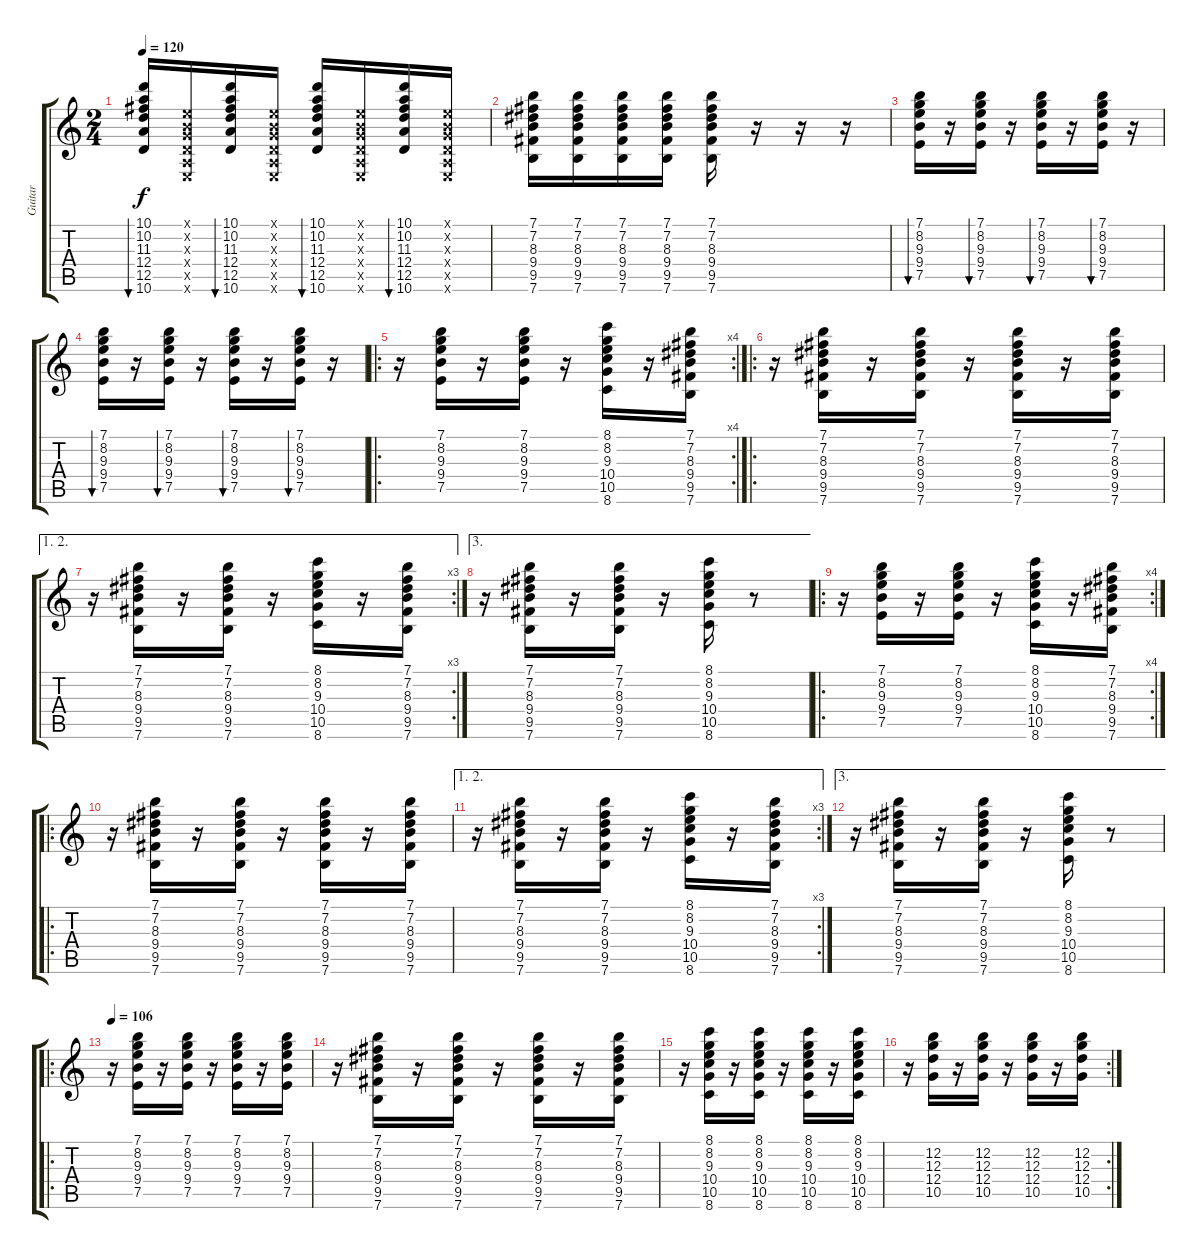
\track ("Guitar" "Guitar") {instrument acousticguitarnylon}
\staff {score tabs}
\tuning (E4 B3 G3 D3 A2 E2) {hide}
\ts (2 4)
\tempo 120
\clef g2
\ks c
(10.1 10.2 11.3 12.4 12.5 10.6).16{bu 30 dy f} (0.1{x} 0.2{x} 0.3{x} 0.4{x} 0.5{x} 0.6{x}).16 (10.1 10.2 11.3 12.4 12.5 10.6).16{bu 30} (0.1{x} 0.2{x} 0.3{x} 0.4{x} 0.5{x} 0.6{x}).16 (10.1 10.2 11.3 12.4 12.5 10.6).16{bu 30} (0.1{x} 0.2{x} 0.3{x} 0.4{x} 0.5{x} 0.6{x}).16 (10.1 10.2 11.3 12.4 12.5 10.6).16{bu 30} (0.1{x} 0.2{x} 0.3{x} 0.4{x} 0.5{x} 0.6{x}).16 |
(7.1 7.2 8.3 9.4 9.5 7.6).16 (7.1 7.2 8.3 9.4 9.5 7.6).16 (7.1 7.2 8.3 9.4 9.5 7.6).16 (7.1 7.2 8.3 9.4 9.5 7.6).16 (7.1 7.2 8.3 9.4 9.5 7.6).16 r.16 r.16 r.16 |
(7.1 8.2 9.3 9.4 7.5).16{bu 30} r.16 (7.1 8.2 9.3 9.4 7.5).16{bu 30} r.16 (7.1 8.2 9.3 9.4 7.5).16{bu 30} r.16 (7.1 8.2 9.3 9.4 7.5).16{bu 30} r.16 |
(7.1 8.2 9.3 9.4 7.5).16{bu 30} r.16 (7.1 8.2 9.3 9.4 7.5).16{bu 30} r.16 (7.1 8.2 9.3 9.4 7.5).16{bu 30} r.16 (7.1 8.2 9.3 9.4 7.5).16{bu 30} r.16 |
\ro
\rc 4
r.16 (7.1 8.2 9.3 9.4 7.5).16 r.16 (7.1 8.2 9.3 9.4 7.5).16 r.16 (8.1 8.2 9.3 10.4 10.5 8.6).16 r.16 (7.1 7.2 8.3 9.4 9.5 7.6).16 |
\ro
r.16 (7.1 7.2 8.3 9.4 9.5 7.6).16 r.16 (7.1 7.2 8.3 9.4 9.5 7.6).16 r.16 (7.1 7.2 8.3 9.4 9.5 7.6).16 r.16 (7.1 7.2 8.3 9.4 9.5 7.6).16 |
\ae (1 2)
\rc 3
r.16 (7.1 7.2 8.3 9.4 9.5 7.6).16 r.16 (7.1 7.2 8.3 9.4 9.5 7.6).16 r.16 (8.1 8.2 9.3 10.4 10.5 8.6).16 r.16 (7.1 7.2 8.3 9.4 9.5 7.6).16 |
\ae 3
r.16 (7.1 7.2 8.3 9.4 9.5 7.6).16 r.16 (7.1 7.2 8.3 9.4 9.5 7.6).16 r.16 (8.1 8.2 9.3 10.4 10.5 8.6).16 r.8 |
\ro
\rc 4
r.16 (7.1 8.2 9.3 9.4 7.5).16 r.16 (7.1 8.2 9.3 9.4 7.5).16 r.16 (8.1 8.2 9.3 10.4 10.5 8.6).16 r.16 (7.1 7.2 8.3 9.4 9.5 7.6).16 |
\ro
r.16 (7.1 7.2 8.3 9.4 9.5 7.6).16 r.16 (7.1 7.2 8.3 9.4 9.5 7.6).16 r.16 (7.1 7.2 8.3 9.4 9.5 7.6).16 r.16 (7.1 7.2 8.3 9.4 9.5 7.6).16 |
\ae (1 2)
\rc 3
r.16 (7.1 7.2 8.3 9.4 9.5 7.6).16 r.16 (7.1 7.2 8.3 9.4 9.5 7.6).16 r.16 (8.1 8.2 9.3 10.4 10.5 8.6).16 r.16 (7.1 7.2 8.3 9.4 9.5 7.6).16 |
\ae 3
r.16 (7.1 7.2 8.3 9.4 9.5 7.6).16 r.16 (7.1 7.2 8.3 9.4 9.5 7.6).16 r.16 (8.1 8.2 9.3 10.4 10.5 8.6).16 r.8 |
\ro
\tempo 106
r.16 (7.1 8.2 9.3 9.4 7.5).16 r.16 (7.1 8.2 9.3 9.4 7.5).16 r.16 (7.1 8.2 9.3 9.4 7.5).16 r.16 (7.1 8.2 9.3 9.4 7.5).16 |
r.16 (7.1 7.2 8.3 9.4 9.5 7.6).16 r.16 (7.1 7.2 8.3 9.4 9.5 7.6).16 r.16 (7.1 7.2 8.3 9.4 9.5 7.6).16 r.16 (7.1 7.2 8.3 9.4 9.5 7.6).16 |
r.16 (8.1 8.2 9.3 10.4 10.5 8.6).16 r.16 (8.1 8.2 9.3 10.4 10.5 8.6).16 r.16 (8.1 8.2 9.3 10.4 10.5 8.6).16 r.16 (8.1 8.2 9.3 10.4 10.5 8.6).16 |
\rc 2
r.16 (12.2 12.3 12.4 10.5).16 r.16 (12.2 12.3 12.4 10.5).16 r.16 (12.2 12.3 12.4 10.5).16 r.16 (12.2 12.3 12.4 10.5).16
